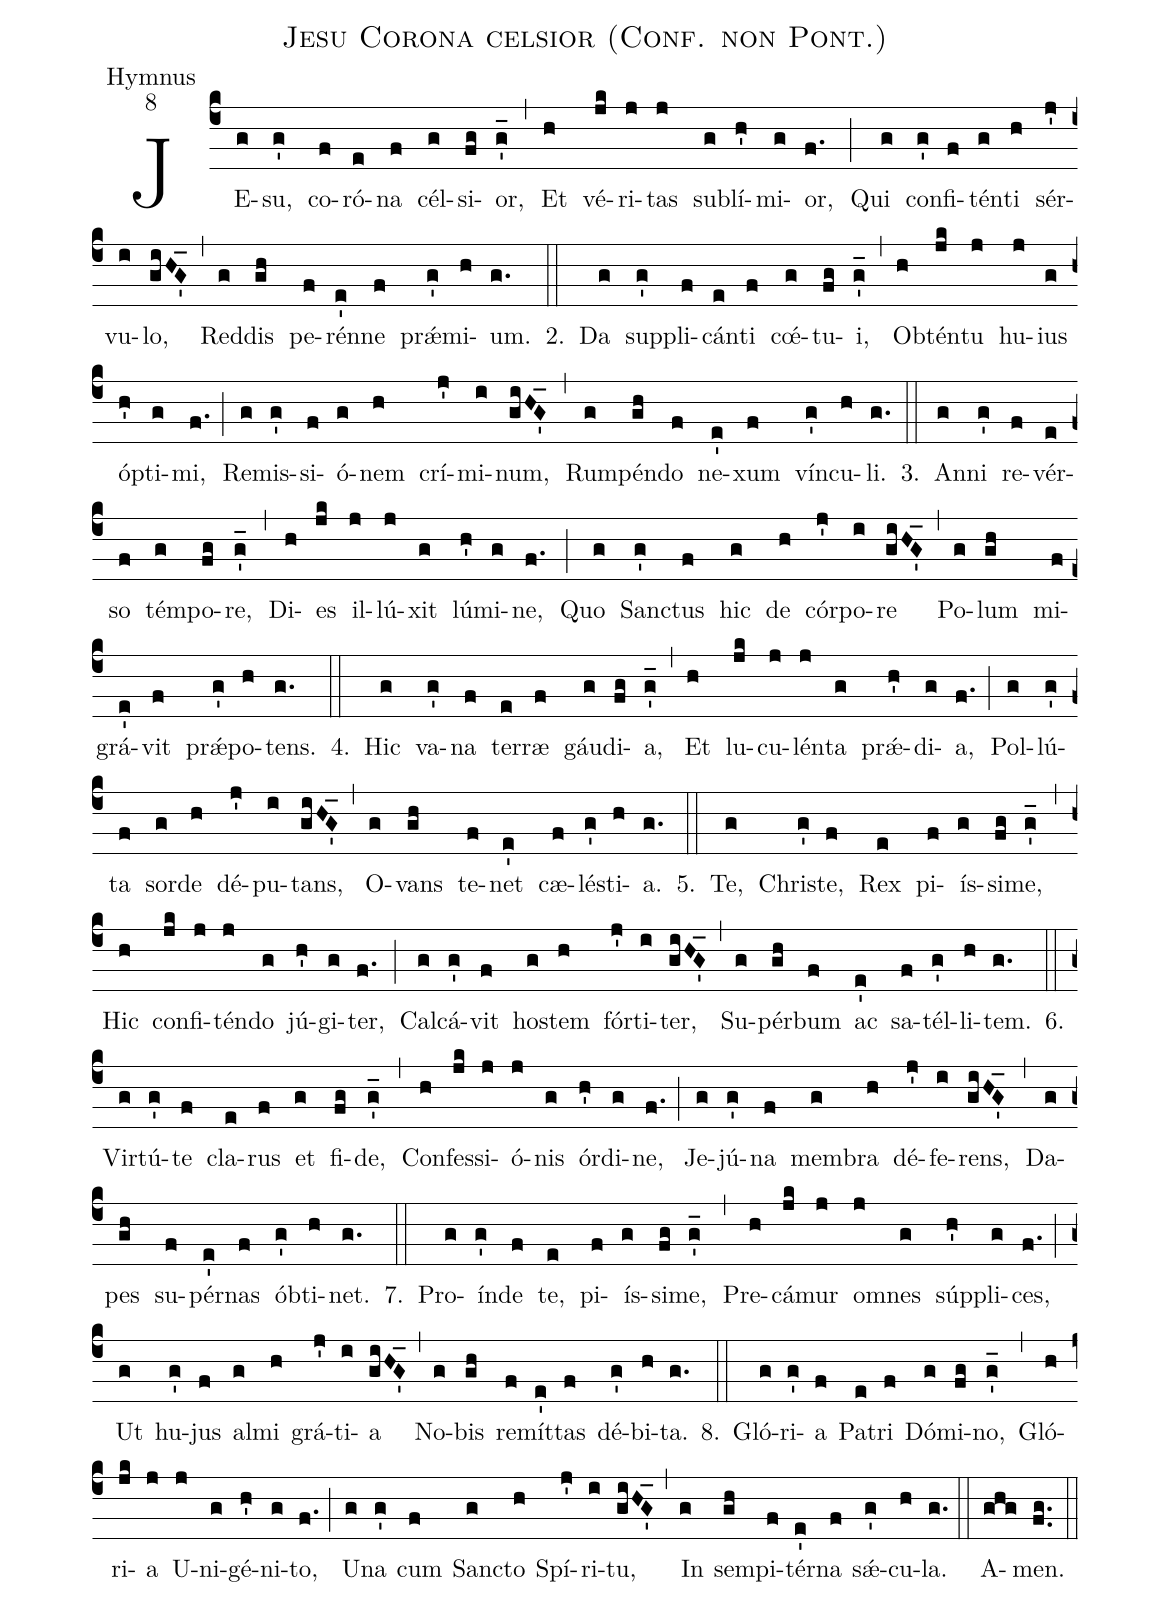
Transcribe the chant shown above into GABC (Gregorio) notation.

name:Jesu Corona celsior (Conf. non Pont.);
office-part:Hymnus;
mode:8;
%%
(c4)JE(g)su,(g') co(f)ró(e)na(f) cél(g)si(fg)or,(g_') (,)
Et(h) vé(jk)ri(j)tas(j) su(g)blí(h')mi(g)or,(f.) (;)
Qui(g) con(g')fi(f)tén(g)ti(h) sér(j')vu(i)lo,(giHG'_) (,)
Red(g)dis(gh) pe(f)rén(e')ne(f) prǽ(g')mi(h)um.(g.)

2.(::) Da(g) sup(g')pli(f)cán(e)ti(f) cœ́(g)tu(fg)i,(g_') (,)
Ob(h)tén(jk)tu(j) hu(j)ius(g) óp(h')ti(g)mi,(f.) (;)
Re(g)mis(g')si(f)ó(g)nem(h) crí(j')mi(i)num,(giHG'_) (,)
Rum(g)pén(gh)do(f) ne(e')xum(f) vín(g')cu(h)li.(g.)

3.(::) An(g)ni(g') re(f)vér(e)so(f) tém(g)po(fg)re,(g_') (,)
Di(h)es(jk) il(j)lú(j)xit(g) lú(h')mi(g)ne,(f.) (;)
Quo(g) San(g')ctus(f) hic(g) de(h) cór(j')po(i)re(giHG'_) (,)
Po(g)lum(gh) mi(f)grá(e')vit(f) prǽ(g')po(h)tens.(g.)

4.(::) Hic(g) va(g')na(f) ter(e)ræ(f) gáu(g)di(fg)a,(g_') (,)
Et(h) lu(jk)cu(j)lén(j)ta(g) prǽ(h')di(g)a,(f.) (;)
Pol(g)lú(g')ta(f) sor(g)de(h) dé(j')pu(i)tans,(giHG'_) (,)
O(g)vans(gh) te(f)net(e') cæ(f)lé(g')sti(h)a.(g.)

5.(::) Te,(g) Chri(g')ste,(f) Rex(e) pi(f)ís(g)si(fg)me,(g_') (,)
Hic(h) con(jk)fi(j)tén(j)do(g) jú(h')gi(g)ter,(f.) (;)
Cal(g)cá(g')vit(f) ho(g)stem(h) fór(j')ti(i)ter,(giHG'_) (,)
Su(g)pér(gh)bum(f) ac(e') sa(f)tél(g')li(h)tem.(g.)

6.(::) Vir(g)tú(g')te(f) cla(e)rus(f) et(g) fi(fg)de,(g_') (,)
Con(h)fes(jk)si(j)ó(j)nis(g) ór(h')di(g)ne,(f.) (;)
Je(g)jú(g')na(f) mem(g)bra(h) dé(j')fe(i)rens,(giHG'_) (,)
Da(g)pes(gh) su(f)pér(e')nas(f) ób(g')ti(h)net.(g.)

7.(::) Pro(g)ín(g')de(f) te,(e) pi(f)ís(g)si(fg)me,(g_') (,)
Pre(h)cá(jk)mur(j) om(j)nes(g) súp(h')pli(g)ces,(f.) (;)
Ut(g) hu(g')jus(f) al(g)mi(h) grá(j')ti(i)a(giHG'_) (,)
No(g)bis(gh) re(f)mít(e')tas(f) dé(g')bi(h)ta.(g.)

8.(::) Gló(g)ri(g')a(f) Pa(e)tri(f) Dó(g)mi(fg)no,(g_') (,)
Gló(h)ri(jk)a(j) U(j)ni(g)gé(h')ni(g)to,(f.) (;)
U(g)na(g') cum(f) San(g)cto(h) Spí(j')ri(i)tu,(giHG'_) (,)
In(g) sem(gh)pi(f)tér(e')na(f) sǽ(g')cu(h)la.(g.) (::)
A(ghg)men.(fg..) (::)
